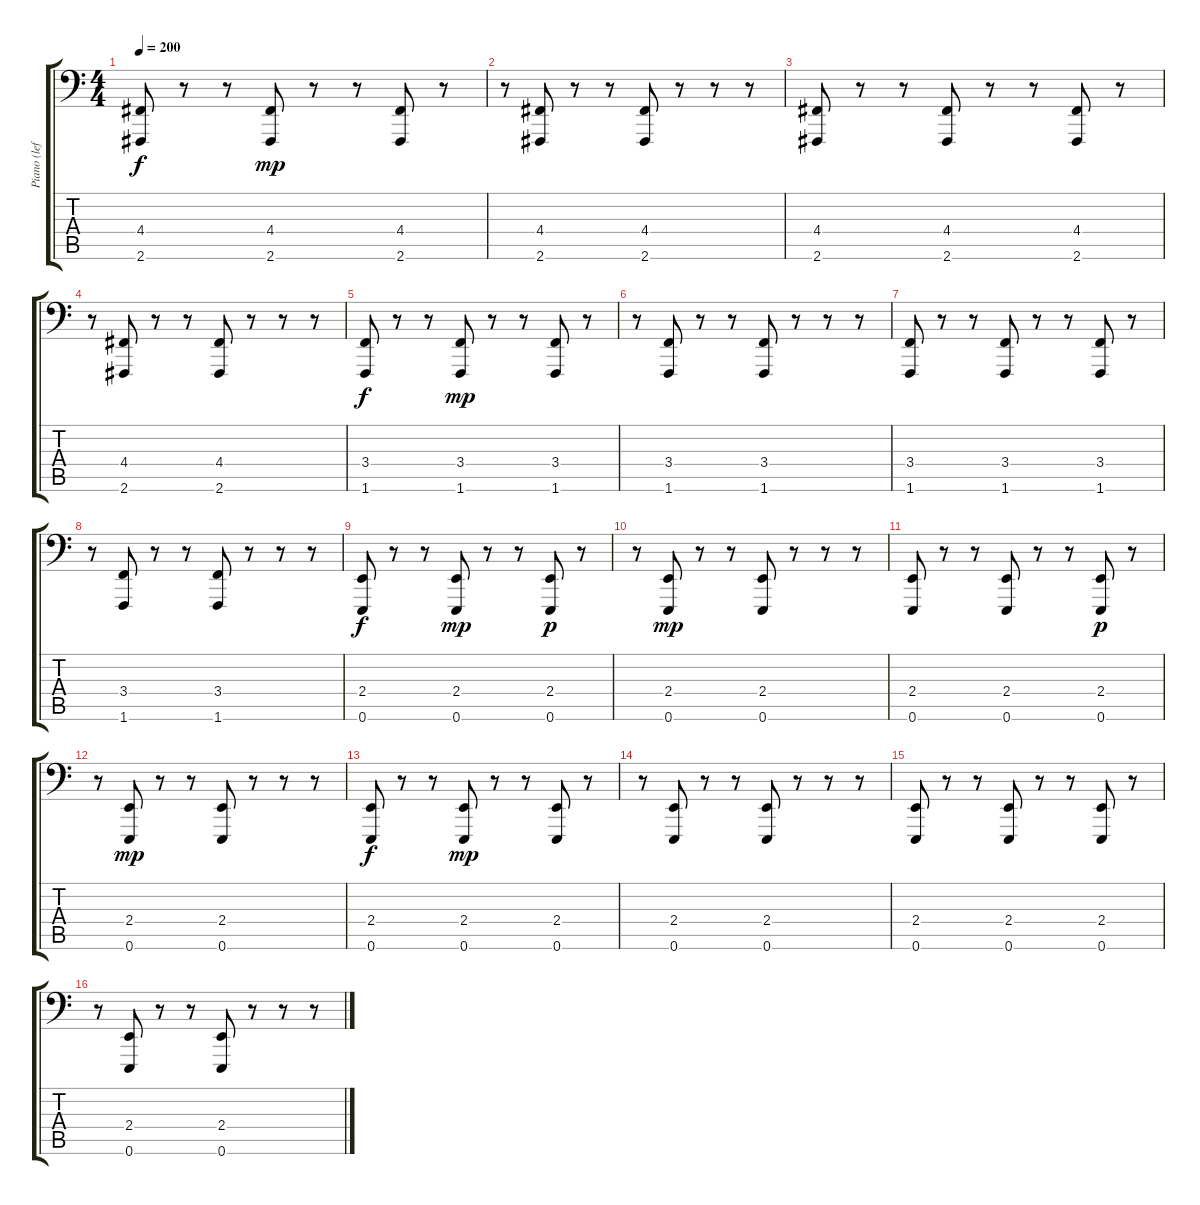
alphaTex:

\track ("Piano (left hand)" "Piano (lef") {instrument acousticgrandpiano}
\staff {score tabs}
\tuning (E3 B2 G2 D2 A1 E1) {hide}
\ts (4 4)
\tempo 200
\clef f4
\ks c
(4.4 2.6).8{dy f} r.8 r.8 (4.4 2.6).8{dy mp} r.8 r.8 (4.4 2.6).8 r.8 |
r.8 (4.4 2.6).8 r.8 r.8 (4.4 2.6).8 r.8 r.8 r.8 |
(4.4 2.6).8 r.8 r.8 (4.4 2.6).8 r.8 r.8 (4.4 2.6).8 r.8 |
r.8 (4.4 2.6).8 r.8 r.8 (4.4 2.6).8 r.8 r.8 r.8 |
(3.4 1.6).8{dy f} r.8 r.8 (3.4 1.6).8{dy mp} r.8 r.8 (3.4 1.6).8 r.8 |
r.8 (3.4 1.6).8 r.8 r.8 (3.4 1.6).8 r.8 r.8 r.8 |
(3.4 1.6).8 r.8 r.8 (3.4 1.6).8 r.8 r.8 (3.4 1.6).8 r.8 |
r.8 (3.4 1.6).8 r.8 r.8 (3.4 1.6).8 r.8 r.8 r.8 |
(2.4 0.6).8{dy f} r.8 r.8 (2.4 0.6).8{dy mp} r.8 r.8 (2.4 0.6).8{dy p} r.8 |
r.8 (2.4 0.6).8{dy mp} r.8 r.8 (2.4 0.6).8 r.8 r.8 r.8 |
(2.4 0.6).8 r.8 r.8 (2.4 0.6).8 r.8 r.8 (2.4 0.6).8{dy p} r.8 |
r.8 (2.4 0.6).8{dy mp} r.8 r.8 (2.4 0.6).8 r.8 r.8 r.8 |
(2.4 0.6).8{dy f} r.8 r.8 (2.4 0.6).8{dy mp} r.8 r.8 (2.4 0.6).8 r.8 |
r.8 (2.4 0.6).8 r.8 r.8 (2.4 0.6).8 r.8 r.8 r.8 |
(2.4 0.6).8 r.8 r.8 (2.4 0.6).8 r.8 r.8 (2.4 0.6).8 r.8 |
r.8 (2.4 0.6).8 r.8 r.8 (2.4 0.6).8 r.8 r.8 r.8
